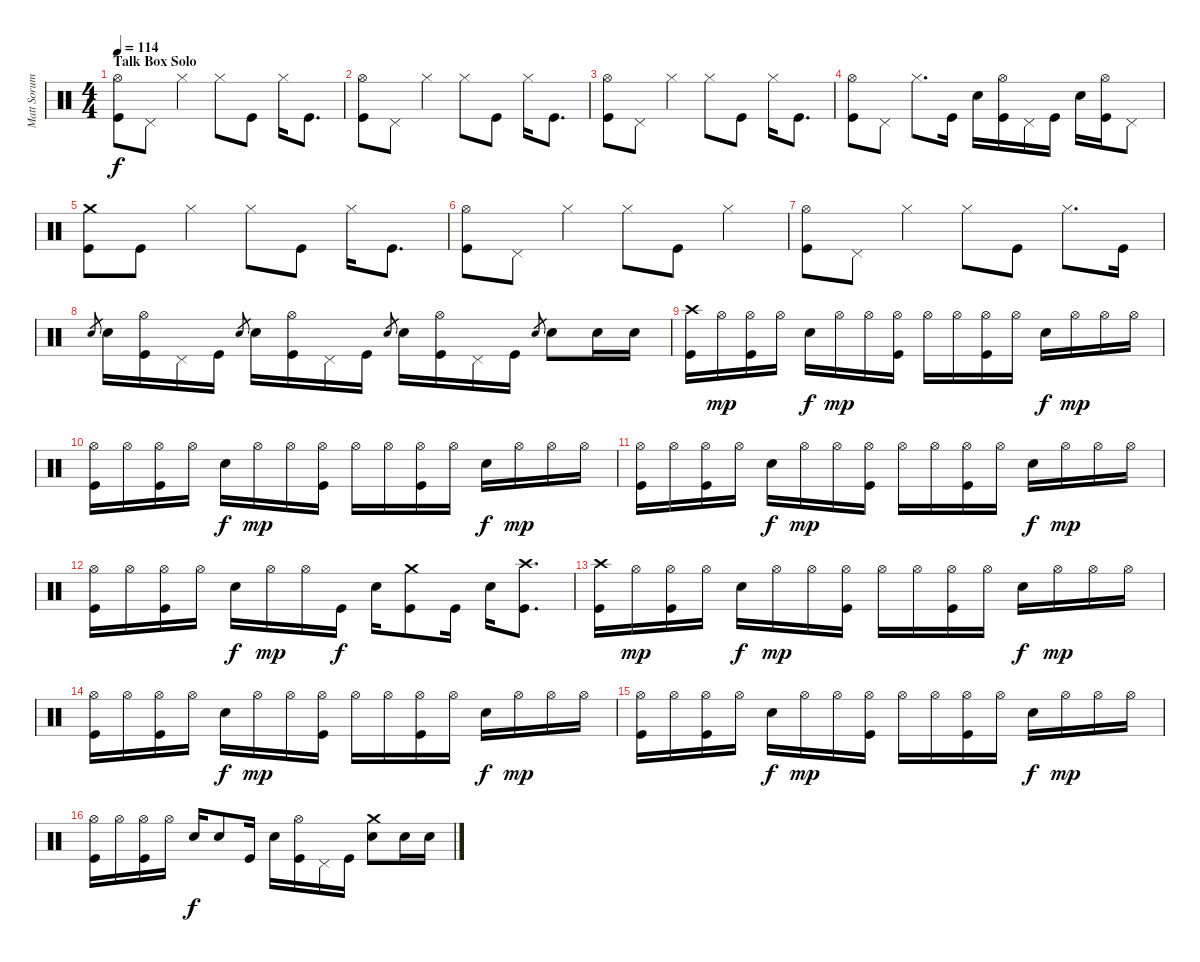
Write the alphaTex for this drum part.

\track ("Matt Sorum" "Matt Sorum") {instrument percussion}
\staff {score}
\articulation defaults
\ts (4 4)
\section ("" "Talk Box Solo")
\tempo 114
\clef neutral
\ks c
("Hi-Hat (open)" "Kick (hit)").8{dy f} "Pedal Hi-Hat (hit)".8 "Hi-Hat (closed)".4 "Hi-Hat (closed)".8 "Kick (hit)".8 "Hi-Hat (closed)".16 "Kick (hit)".8{d} |
("Hi-Hat (open)" "Kick (hit)").8 "Pedal Hi-Hat (hit)".8 "Hi-Hat (closed)".4 "Hi-Hat (closed)".8 "Kick (hit)".8 "Hi-Hat (closed)".16 "Kick (hit)".8{d} |
("Hi-Hat (open)" "Kick (hit)").8 "Pedal Hi-Hat (hit)".8 "Hi-Hat (closed)".4 "Hi-Hat (closed)".8 "Kick (hit)".8 "Hi-Hat (closed)".16 "Kick (hit)".8{d} |
("Hi-Hat (open)" "Kick (hit)").8 "Pedal Hi-Hat (hit)".8 "Hi-Hat (closed)".8{d} "Kick (hit)".16 "Electric Snare (hit)".16 ("Hi-Hat (open)" "Kick (hit)").16 "Pedal Hi-Hat (hit)".16 "Kick (hit)".16 "Electric Snare (hit)".16 ("Hi-Hat (open)" "Kick (hit)").16 "Pedal Hi-Hat (hit)".8 |
("Crash medium (hit)" "Kick (hit)").8 "Kick (hit)".8 "Hi-Hat (closed)".4 "Hi-Hat (closed)".8 "Kick (hit)".8 "Hi-Hat (closed)".16 "Kick (hit)".8{d} |
("Hi-Hat (open)" "Kick (hit)").8 "Pedal Hi-Hat (hit)".8 "Hi-Hat (closed)".4 "Hi-Hat (closed)".8 "Kick (hit)".8 "Hi-Hat (closed)".4 |
("Hi-Hat (open)" "Kick (hit)").8 "Pedal Hi-Hat (hit)".8 "Hi-Hat (closed)".4 "Hi-Hat (closed)".8 "Kick (hit)".8 "Hi-Hat (closed)".8{d} "Kick (hit)".16 |
"Electric Snare (hit)".8{gr} "Electric Snare (hit)".16 ("Hi-Hat (open)" "Kick (hit)").16 "Pedal Hi-Hat (hit)".16 "Kick (hit)".16 "Electric Snare (hit)".8{gr} "Electric Snare (hit)".16 ("Hi-Hat (open)" "Kick (hit)").16 "Pedal Hi-Hat (hit)".16 "Kick (hit)".16 "Electric Snare (hit)".8{gr} "Electric Snare (hit)".16 ("Hi-Hat (open)" "Kick (hit)").16 "Pedal Hi-Hat (hit)".16 "Kick (hit)".16 "Electric Snare (hit)".8{gr} "Electric Snare (hit)".8 "Electric Snare (hit)".16 "Electric Snare (hit)".16 |
("Crash high (hit)" "Kick (hit)").16 "Hi-Hat (open)".16{dy mp} ("Hi-Hat (open)" "Kick (hit)").16 "Hi-Hat (open)".16 "Electric Snare (hit)".16{dy f} "Hi-Hat (open)".16{dy mp} "Hi-Hat (open)".16 ("Hi-Hat (open)" "Kick (hit)").16 "Hi-Hat (open)".16 "Hi-Hat (open)".16 ("Hi-Hat (open)" "Kick (hit)").16 "Hi-Hat (open)".16 "Electric Snare (hit)".16{dy f} "Hi-Hat (open)".16{dy mp} "Hi-Hat (open)".16 "Hi-Hat (open)".16 |
("Hi-Hat (open)" "Kick (hit)").16 "Hi-Hat (open)".16 ("Hi-Hat (open)" "Kick (hit)").16 "Hi-Hat (open)".16 "Electric Snare (hit)".16{dy f} "Hi-Hat (open)".16{dy mp} "Hi-Hat (open)".16 ("Hi-Hat (open)" "Kick (hit)").16 "Hi-Hat (open)".16 "Hi-Hat (open)".16 ("Hi-Hat (open)" "Kick (hit)").16 "Hi-Hat (open)".16 "Electric Snare (hit)".16{dy f} "Hi-Hat (open)".16{dy mp} "Hi-Hat (open)".16 "Hi-Hat (open)".16 |
("Hi-Hat (open)" "Kick (hit)").16 "Hi-Hat (open)".16 ("Hi-Hat (open)" "Kick (hit)").16 "Hi-Hat (open)".16 "Electric Snare (hit)".16{dy f} "Hi-Hat (open)".16{dy mp} "Hi-Hat (open)".16 ("Hi-Hat (open)" "Kick (hit)").16 "Hi-Hat (open)".16 "Hi-Hat (open)".16 ("Hi-Hat (open)" "Kick (hit)").16 "Hi-Hat (open)".16 "Electric Snare (hit)".16{dy f} "Hi-Hat (open)".16{dy mp} "Hi-Hat (open)".16 "Hi-Hat (open)".16 |
("Hi-Hat (open)" "Kick (hit)").16 "Hi-Hat (open)".16 ("Hi-Hat (open)" "Kick (hit)").16 "Hi-Hat (open)".16 "Electric Snare (hit)".16{dy f} "Hi-Hat (open)".16{dy mp} "Hi-Hat (open)".16 "Kick (hit)".16{dy f} "Electric Snare (hit)".16 ("Crash medium (hit)" "Kick (hit)").8 "Kick (hit)".16 "Electric Snare (hit)".16 ("Crash high (hit)" "Kick (hit)").8{d} |
("Crash high (hit)" "Kick (hit)").16 "Hi-Hat (open)".16{dy mp} ("Hi-Hat (open)" "Kick (hit)").16 "Hi-Hat (open)".16 "Electric Snare (hit)".16{dy f} "Hi-Hat (open)".16{dy mp} "Hi-Hat (open)".16 ("Hi-Hat (open)" "Kick (hit)").16 "Hi-Hat (open)".16 "Hi-Hat (open)".16 ("Hi-Hat (open)" "Kick (hit)").16 "Hi-Hat (open)".16 "Electric Snare (hit)".16{dy f} "Hi-Hat (open)".16{dy mp} "Hi-Hat (open)".16 "Hi-Hat (open)".16 |
("Hi-Hat (open)" "Kick (hit)").16 "Hi-Hat (open)".16 ("Hi-Hat (open)" "Kick (hit)").16 "Hi-Hat (open)".16 "Electric Snare (hit)".16{dy f} "Hi-Hat (open)".16{dy mp} "Hi-Hat (open)".16 ("Hi-Hat (open)" "Kick (hit)").16 "Hi-Hat (open)".16 "Hi-Hat (open)".16 ("Hi-Hat (open)" "Kick (hit)").16 "Hi-Hat (open)".16 "Electric Snare (hit)".16{dy f} "Hi-Hat (open)".16{dy mp} "Hi-Hat (open)".16 "Hi-Hat (open)".16 |
("Hi-Hat (open)" "Kick (hit)").16 "Hi-Hat (open)".16 ("Hi-Hat (open)" "Kick (hit)").16 "Hi-Hat (open)".16 "Electric Snare (hit)".16{dy f} "Hi-Hat (open)".16{dy mp} "Hi-Hat (open)".16 ("Hi-Hat (open)" "Kick (hit)").16 "Hi-Hat (open)".16 "Hi-Hat (open)".16 ("Hi-Hat (open)" "Kick (hit)").16 "Hi-Hat (open)".16 "Electric Snare (hit)".16{dy f} "Hi-Hat (open)".16{dy mp} "Hi-Hat (open)".16 "Hi-Hat (open)".16 |
("Hi-Hat (open)" "Kick (hit)").16 "Hi-Hat (open)".16 ("Hi-Hat (open)" "Kick (hit)").16 "Hi-Hat (open)".16 "Electric Snare (hit)".16{dy f} "Electric Snare (hit)".8 "Kick (hit)".16 "Electric Snare (hit)".16 ("Hi-Hat (open)" "Kick (hit)").16 "Pedal Hi-Hat (hit)".16 "Kick (hit)".16 ("Crash medium (hit)" "Electric Snare (hit)").8 "Electric Snare (hit)".16 "Electric Snare (hit)".16
